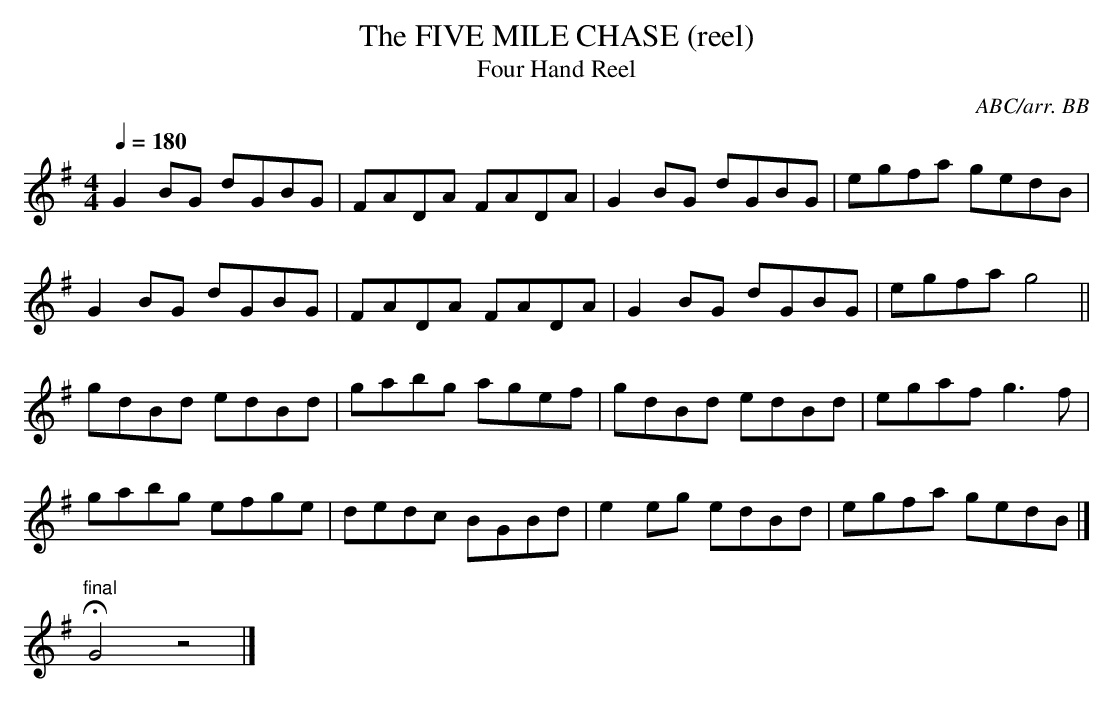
X:1
T:FIVE MILE CHASE (reel), The
T:Four Hand Reel
C:ABC/arr. BB
Q:1/4=180
M:4/4
L:1/8
K:G
G2BG dGBG|FADA FADA|G2BG dGBG|egfa gedB|
G2 BG dGBG|FADA FADA|G2 BG dGBG|egfa g4||
gdBd edBd|gabg agef|gdBd edBd|egaf g3 f|
gabg efge|dedc BGBd|e2 eg edBd|egfa gedB|]
"final"HG4z4|]
